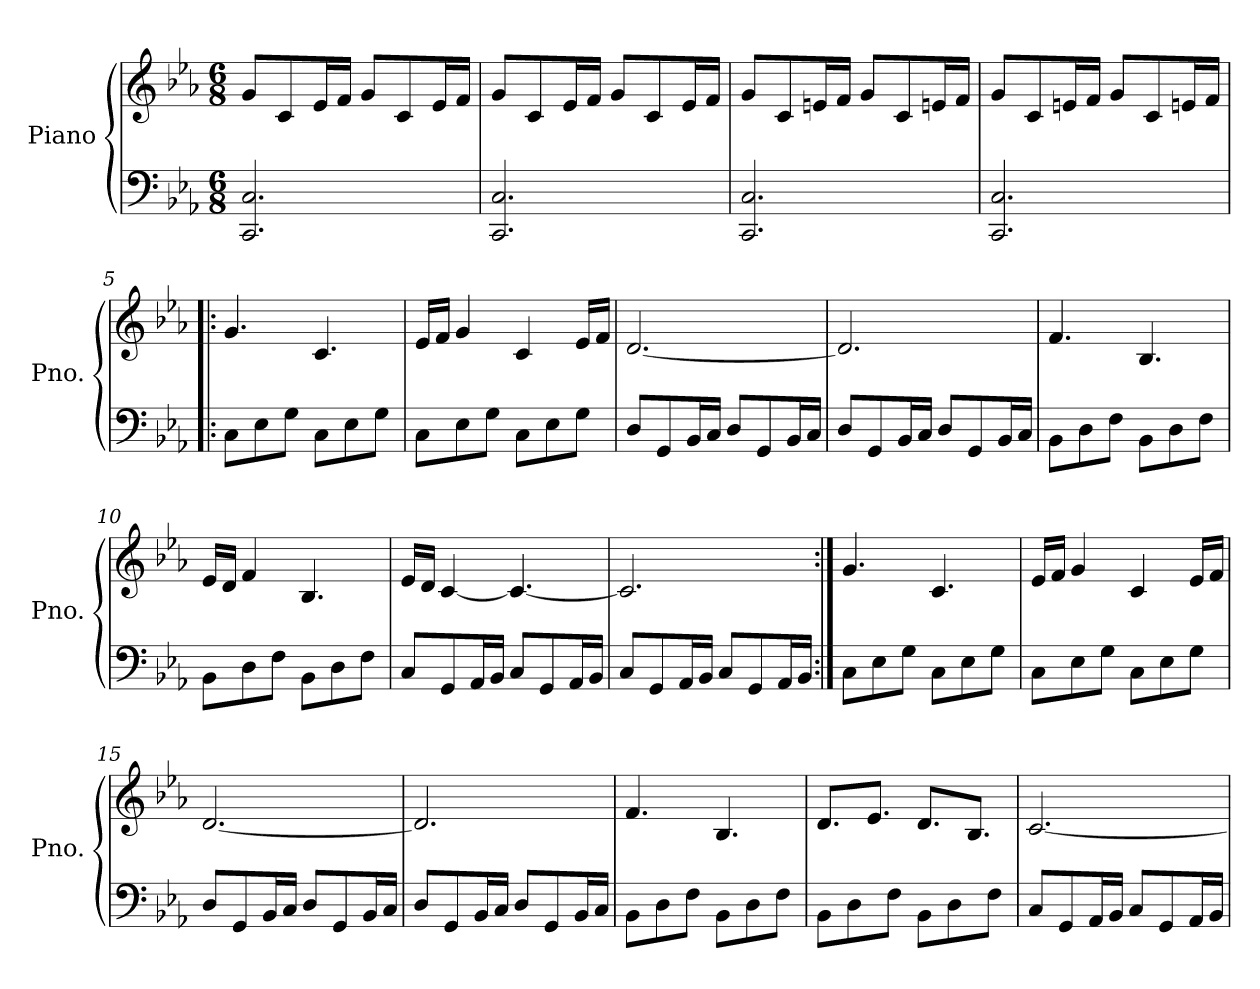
**kern	**kern
*part1	*part1
*staff2	*staff1
*I"Piano	*
*I'Pno.	*
*clefF4	*clefG2
*k[b-e-a-]	*k[b-e-a-]
*M6/8	*M6/8
*MM95	*MM95
=1	=1
2.CC/ 2.C/	8g/L
.	8c/
.	16e-/L
.	16f/JJ
.	8g/L
.	8c/
.	16e-/L
.	16f/JJ
=2	=2
2.CC/ 2.C/	8g/L
.	8c/
.	16e-/L
.	16f/JJ
.	8g/L
.	8c/
.	16e-/L
.	16f/JJ
=3	=3
2.CC/ 2.C/	8g/L
.	8c/
.	16en/L
.	16f/JJ
.	8g/L
.	8c/
.	16en/L
.	16f/JJ
=4	=4
2.CC/ 2.C/	8g/L
.	8c/
.	16en/L
.	16f/JJ
.	8g/L
.	8c/
.	16en/L
.	16f/JJ
=5!|:	=5!|:
8C\L	4.g/
8E-\	.
8G\J	.
8C\L	4.c/
8E-\	.
8G\J	.
!!LO:LB:g=z
=6	=6
8C\L	16e-/LL
.	16f/JJ
8E-\	4g/
8G\J	.
8C\L	4c/
8E-\	.
8G\J	16e-/LL
.	16f/JJ
=7	=7
8D/L	[2.d/
8GG/	.
16BB-/L	.
16C/JJ	.
8D/L	.
8GG/	.
16BB-/L	.
16C/JJ	.
=8	=8
8D/L	2.d/]
8GG/	.
16BB-/L	.
16C/JJ	.
8D/L	.
8GG/	.
16BB-/L	.
16C/JJ	.
=9	=9
8BB-\L	4.f/
8D\	.
8F\J	.
8BB-\L	4.B-/
8D\	.
8F\J	.
=10	=10
8BB-\L	16e-/LL
.	16d/JJ
8D\	4f/
8F\J	.
8BB-\L	4.B-/
8D\	.
8F\J	.
=11	=11
8C/L	16e-/LL
.	16d/JJ
8GG/	[4c/
16AA-/L	.
16BB-/JJ	.
8C/L	4.c/_
8GG/	.
16AA-/L	.
16BB-/JJ	.
!!LO:LB:g=z
=12	=12
8C/L	2.c/]
8GG/	.
16AA-/L	.
16BB-/JJ	.
8C/L	.
8GG/	.
16AA-/L	.
16BB-/JJ	.
=13:|!	=13:|!
8C\L	4.g/
8E-\	.
8G\J	.
8C\L	4.c/
8E-\	.
8G\J	.
=14	=14
8C\L	16e-/LL
.	16f/JJ
8E-\	4g/
8G\J	.
8C\L	4c/
8E-\	.
8G\J	16e-/LL
.	16f/JJ
=15	=15
8D/L	[2.d/
8GG/	.
16BB-/L	.
16C/JJ	.
8D/L	.
8GG/	.
16BB-/L	.
16C/JJ	.
=16	=16
8D/L	2.d/]
8GG/	.
16BB-/L	.
16C/JJ	.
8D/L	.
8GG/	.
16BB-/L	.
16C/JJ	.
=17	=17
8BB-\L	4.f/
8D\	.
8F\J	.
8BB-\L	4.B-/
8D\	.
8F\J	.
!!LO:LB:g=z
=18	=18
8BB-\L	8.d/L
8D\	.
.	8.e-/J
8F\J	.
8BB-\L	8.d/L
8D\	.
.	8.B-/J
8F\J	.
=19	=19
8C/L	[2.c/
8GG/	.
16AA-/L	.
16BB-/JJ	.
8C/L	.
8GG/	.
16AA-/L	.
16BB-/JJ	.
=	=
*-	*-
